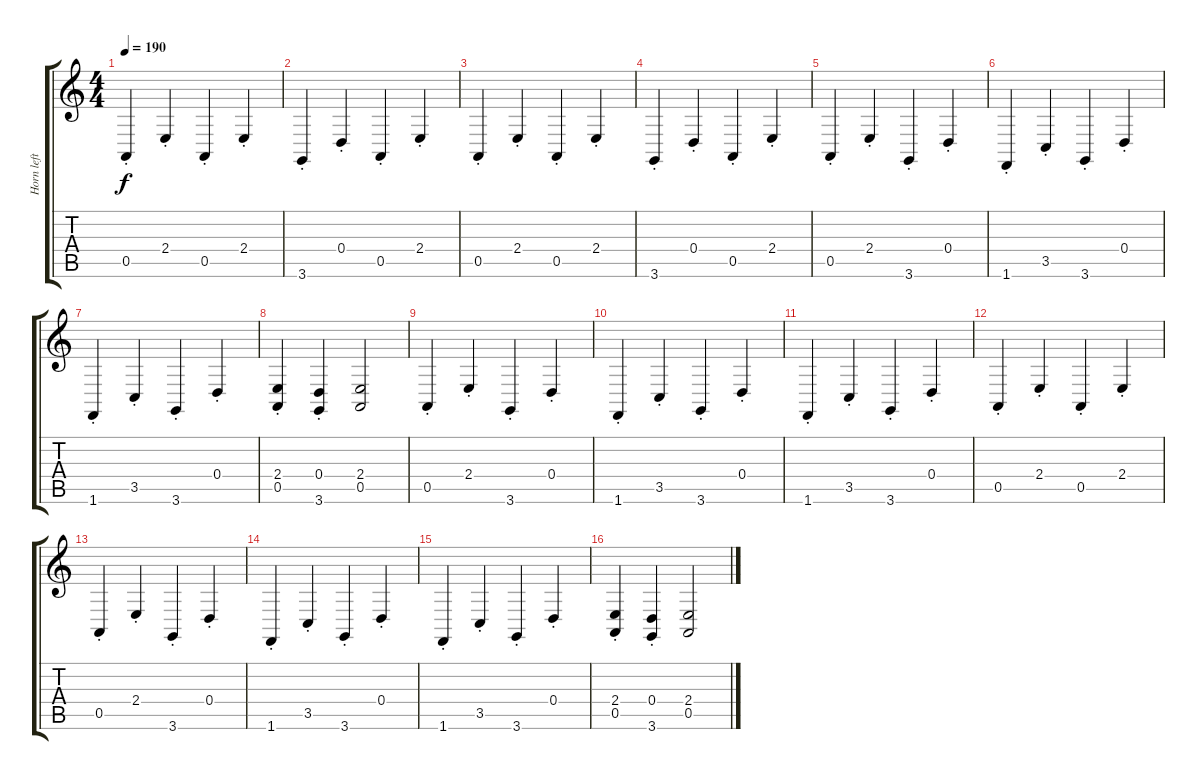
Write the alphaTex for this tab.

\track ("Horn left" "Horn left") {instrument englishhorn}
\staff {score tabs}
\tuning (E4 B3 G3 D3 A2 E2) {hide}
\ts (4 4)
\tempo 190
\clef g2
\ks c
0.5{st}.4{dy f} 2.4{st}.4 0.5{st}.4 2.4{st}.4 |
3.6{st}.4 0.4{st}.4 0.5{st}.4 2.4{st}.4 |
0.5{st}.4 2.4{st}.4 0.5{st}.4 2.4{st}.4 |
3.6{st}.4 0.4{st}.4 0.5{st}.4 2.4{st}.4 |
0.5{st}.4 2.4{st}.4 3.6{st}.4 0.4{st}.4 |
1.6{st}.4 3.5{st}.4 3.6{st}.4 0.4{st}.4 |
1.6{st}.4 3.5{st}.4 3.6{st}.4 0.4{st}.4 |
(2.4{st} 0.5{st}).4 (0.4{st} 3.6{st}).4 (2.4 0.5).2 |
0.5{st}.4 2.4{st}.4 3.6{st}.4 0.4{st}.4 |
1.6{st}.4 3.5{st}.4 3.6{st}.4 0.4{st}.4 |
1.6{st}.4 3.5{st}.4 3.6{st}.4 0.4{st}.4 |
0.5{st}.4 2.4{st}.4 0.5{st}.4 2.4{st}.4 |
0.5{st}.4 2.4{st}.4 3.6{st}.4 0.4{st}.4 |
1.6{st}.4 3.5{st}.4 3.6{st}.4 0.4{st}.4 |
1.6{st}.4 3.5{st}.4 3.6{st}.4 0.4{st}.4 |
(2.4{st} 0.5{st}).4 (0.4{st} 3.6{st}).4 (2.4 0.5).2
